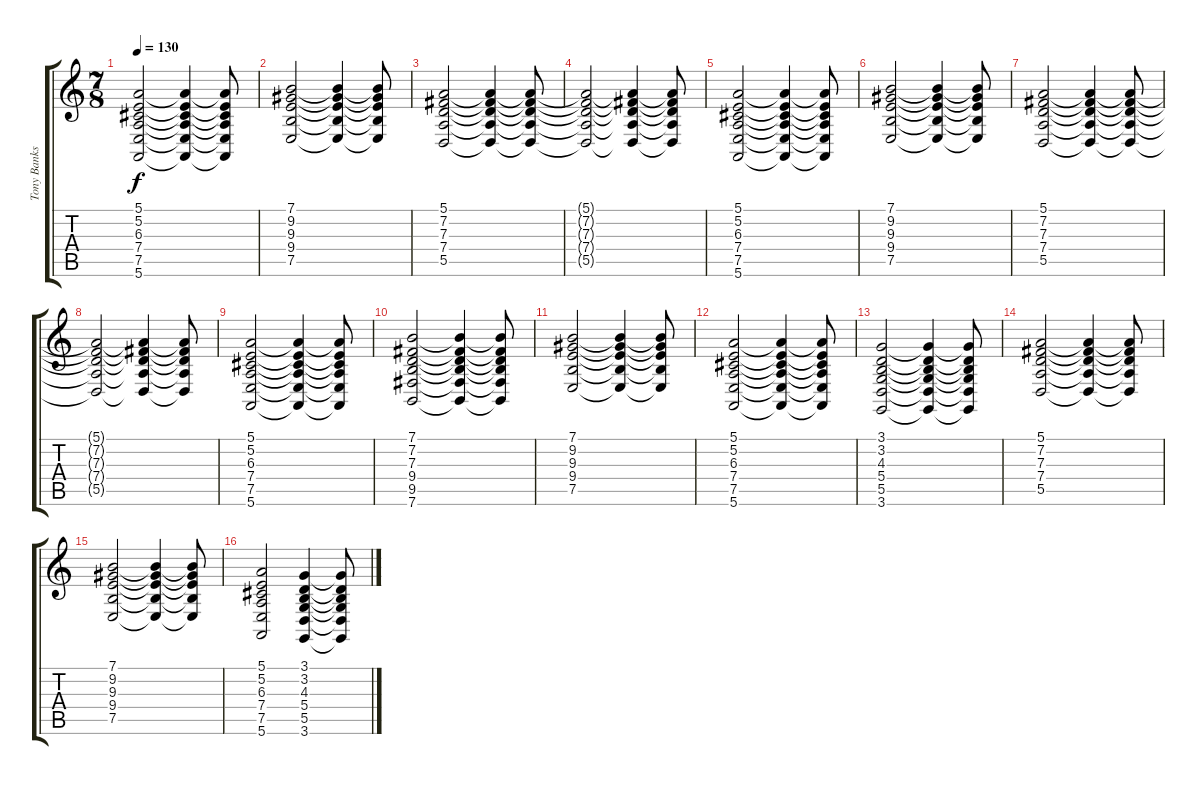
\track ("Tony Banks (organ)" "Tony Banks") {instrument drawbarorgan}
\staff {score tabs}
\tuning (E4 B3 G3 D3 A2 E2) {hide}
\ts (7 8)
\tempo 130
\clef g2
\ks c
(5.1 5.2 6.3 7.4 7.5 5.6).2{dy f} (5.1{t} 5.2{t} 6.3{t} 7.4{t} 7.5{t} 5.6{t}).4 (5.1{t} 5.2{t} 6.3{t} 7.4{t} 7.5{t} 5.6{t}).8 |
(7.1 9.2 9.3 9.4 7.5).2 (7.1{t} 9.2{t} 9.3{t} 9.4{t} 7.5{t}).4 (7.1{t} 9.2{t} 9.3{t} 9.4{t} 7.5{t}).8 |
(5.1 7.2 7.3 7.4 5.5).2 (5.1{t} 7.2{t} 7.3{t} 7.4{t} 5.5{t}).4 (5.1{t} 7.2{t} 7.3{t} 7.4{t} 5.5{t}).8 |
(5.1{t} 7.2{t} 7.3{t} 7.4{t} 5.5{t}).2 (5.1{t} 7.2{t} 7.3{t} 7.4{t} 5.5{t}).4 (5.1{t} 7.2{t} 7.3{t} 7.4{t} 5.5{t}).8 |
(5.1 5.2 6.3 7.4 7.5 5.6).2 (5.1{t} 5.2{t} 6.3{t} 7.4{t} 7.5{t} 5.6{t}).4 (5.1{t} 5.2{t} 6.3{t} 7.4{t} 7.5{t} 5.6{t}).8 |
(7.1 9.2 9.3 9.4 7.5).2 (7.1{t} 9.2{t} 9.3{t} 9.4{t} 7.5{t}).4 (7.1{t} 9.2{t} 9.3{t} 9.4{t} 7.5{t}).8 |
(5.1 7.2 7.3 7.4 5.5).2 (5.1{t} 7.2{t} 7.3{t} 7.4{t} 5.5{t}).4 (5.1{t} 7.2{t} 7.3{t} 7.4{t} 5.5{t}).8 |
(5.1{t} 7.2{t} 7.3{t} 7.4{t} 5.5{t}).2 (5.1{t} 7.2{t} 7.3{t} 7.4{t} 5.5{t}).4 (5.1{t} 7.2{t} 7.3{t} 7.4{t} 5.5{t}).8 |
(5.1 5.2 6.3 7.4 7.5 5.6).2 (5.1{t} 5.2{t} 6.3{t} 7.4{t} 7.5{t} 5.6{t}).4 (5.1{t} 5.2{t} 6.3{t} 7.4{t} 7.5{t} 5.6{t}).8 |
(7.1 7.2 7.3 9.4 9.5 7.6).2 (7.1{t} 7.2{t} 7.3{t} 9.4{t} 9.5{t} 7.6{t}).4 (7.1{t} 7.2{t} 7.3{t} 9.4{t} 9.5{t} 7.6{t}).8 |
(7.1 9.2 9.3 9.4 7.5).2 (7.1{t} 9.2{t} 9.3{t} 9.4{t} 7.5{t}).4 (7.1{t} 9.2{t} 9.3{t} 9.4{t} 7.5{t}).8 |
(5.1 5.2 6.3 7.4 7.5 5.6).2 (5.1{t} 5.2{t} 6.3{t} 7.4{t} 7.5{t} 5.6{t}).4 (5.1{t} 5.2{t} 6.3{t} 7.4{t} 7.5{t} 5.6{t}).8 |
(3.1 3.2 4.3 5.4 5.5 3.6).2 (3.1{t} 3.2{t} 4.3{t} 5.4{t} 5.5{t} 3.6{t}).4 (3.1{t} 3.2{t} 4.3{t} 5.4{t} 5.5{t} 3.6{t}).8 |
(5.1 7.2 7.3 7.4 5.5).2 (5.1{t} 7.2{t} 7.3{t} 7.4{t} 5.5{t}).4 (5.1{t} 7.2{t} 7.3{t} 7.4{t} 5.5{t}).8 |
(7.1 9.2 9.3 9.4 7.5).2 (7.1{t} 9.2{t} 9.3{t} 9.4{t} 7.5{t}).4 (7.1{t} 9.2{t} 9.3{t} 9.4{t} 7.5{t}).8 |
(5.1 5.2 6.3 7.4 7.5 5.6).2 (3.1 3.2 4.3 5.4 5.5 3.6).4 (3.1{t} 3.2{t} 4.3{t} 5.4{t} 5.5{t} 3.6{t}).8
